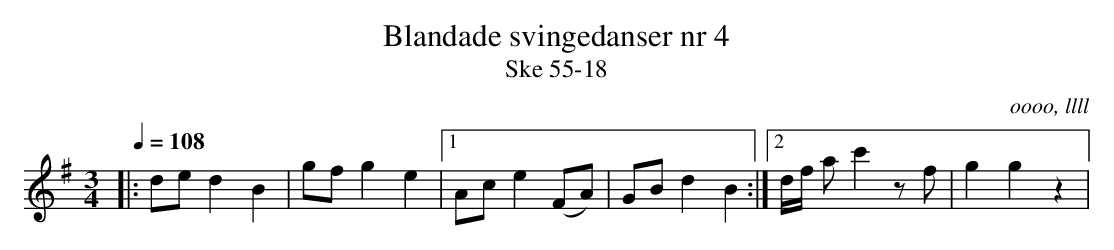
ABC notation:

X:1
T:Blandade svingedanser nr 4
T:Ske 55-18
O:oooo, llll
M:3/4
L:1/8
Q:1/4=108
K:G
|: de d2 B2 | gf g2 e2 |1 Ac e2 (FA) | GB d2 B2 :|2 d/f/ a c'2 zf | g2 g2 z2 |
